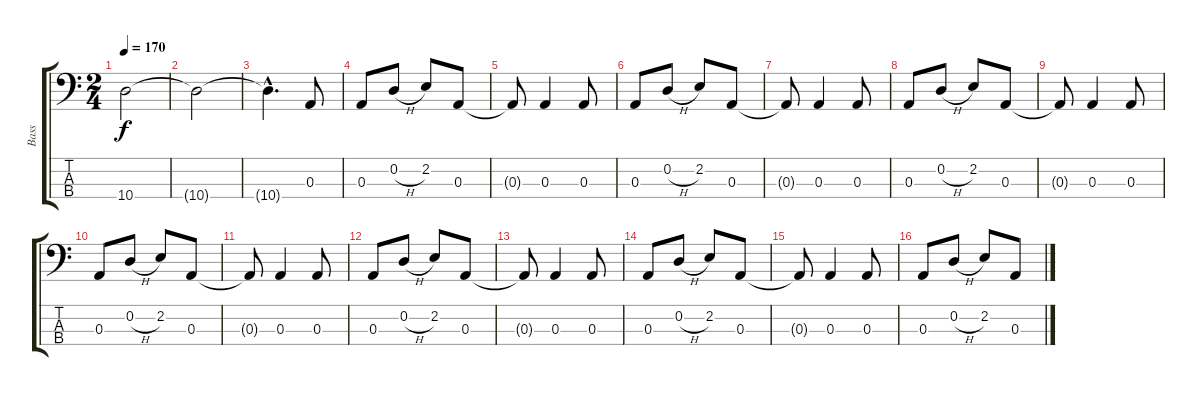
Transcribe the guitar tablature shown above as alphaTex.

\track ("Bass" "Bass") {instrument electricbassfinger}
\staff {score tabs}
\tuning (G2 D2 A1 E1) {hide}
\ts (2 4)
\tempo 170
\clef f4
\ks c
10.4{t}.2{dy f} |
10.4{t}.2 |
10.4{hac t}.4{d} 0.3.8 |
0.3.8 0.2{h}.8 2.2.8 0.3.8 |
0.3{t}.8 0.3.4 0.3.8 |
0.3.8 0.2{h}.8 2.2.8 0.3.8 |
0.3{t}.8 0.3.4 0.3.8 |
0.3.8 0.2{h}.8 2.2.8 0.3.8 |
0.3{t}.8 0.3.4 0.3.8 |
0.3.8 0.2{h}.8 2.2.8 0.3.8 |
0.3{t}.8 0.3.4 0.3.8 |
0.3.8 0.2{h}.8 2.2.8 0.3.8 |
0.3{t}.8 0.3.4 0.3.8 |
0.3.8 0.2{h}.8 2.2.8 0.3.8 |
0.3{t}.8 0.3.4 0.3.8 |
0.3.8 0.2{h}.8 2.2.8 0.3.8
